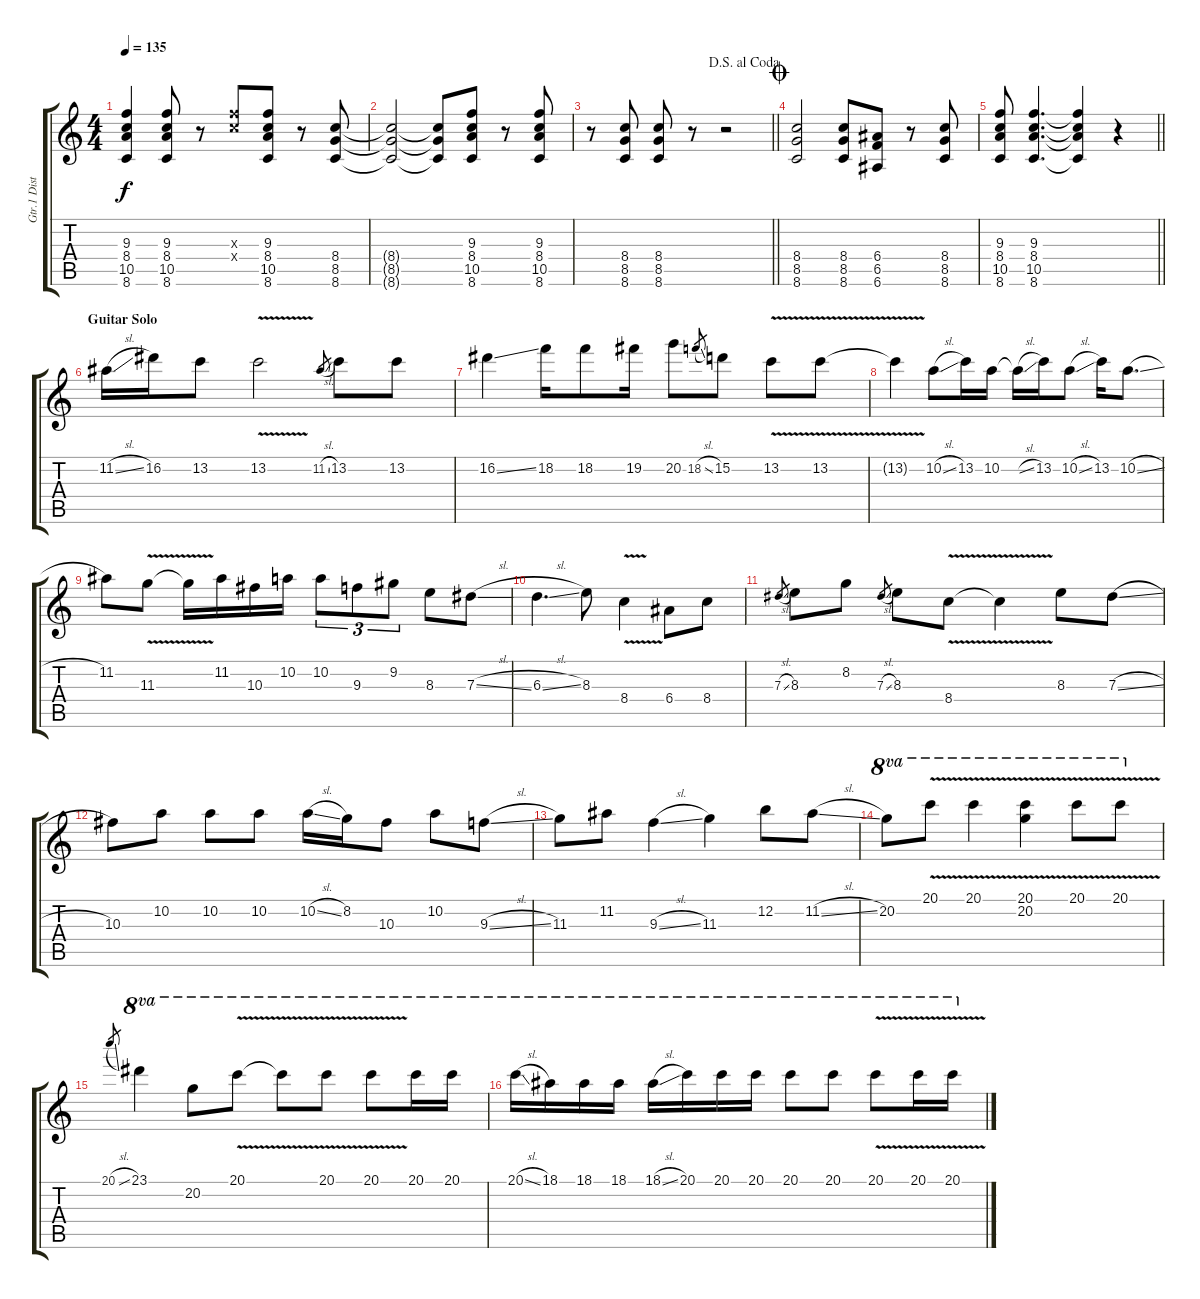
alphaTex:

\track ("Gtr.1 Dist Gtr. Open E Tuning" "Gtr.1 Dist") {instrument distortionguitar}
\staff {score tabs}
\tuning (E4 B3 Ab3 E3 B2 E2) {hide}
\ts (4 4)
\tempo 135
\clef g2
\ks c
(9.3{t} 8.4{t} 10.5{t} 8.6{t}).4{dy f} (9.3 8.4 10.5 8.6).8 r.8 (9.3{x} 8.4{x}).8 (9.3 8.4 10.5 8.6).8 r.8 (8.4 8.5 8.6).8 |
(8.4{t} 8.5{t} 8.6{t}).2 (8.4{t} 8.5{t} 8.6{t}).8 (9.3 8.4 10.5 8.6).8 r.8 (9.3 8.4 10.5 8.6).8 |
\jump dalsegnoalcoda
\barLineRight lightlight
r.8 (8.4 8.5 8.6).8 (8.4 8.5 8.6).8 r.8 r.2 |
\jump coda
(8.4 8.5 8.6).2 (8.4 8.5 8.6).8 (6.4 6.5 6.6).8 r.8 (8.4 8.5 8.6).8 |
\barLineRight lightlight
(9.3 8.4 10.5 8.6).8 (9.3 8.4 10.5 8.6).4{d} (9.3{t} 8.4{t} 10.5{t} 8.6{t}).4 r.4 |
\section ("" "Guitar Solo")
11.2{sl}.16 16.2.16 13.2.8 13.2{v}.2 11.2{sl}.8{gr} 13.2.8 13.2.8 |
16.2{ss}.4 18.2.16 18.2.8 19.2.16 20.2.8 18.2{sl}.8{gr} 15.2.8 13.2{v}.8 13.2{v}.8 |
13.2{v t}.4 10.2{sl}.8 13.2.16 10.2.16 10.2{sl t}.16 13.2.16 10.2{sl}.8 13.2.16 10.2{sl}.8{d} |
11.2.8 11.3{v}.8 11.3{v t}.16 11.2.16 10.3.16 10.2.16 10.2.8{tu (3 2)} 9.3.8{tu (3 2)} 9.2.8{tu (3 2)} 8.3.8 7.3{sl}.8 |
6.3{sl}.4{d} 8.3.8 8.4{v}.4 6.4.8 8.4.8 |
7.3{sl}.8{gr} 8.3.8 8.2.8 7.3{sl}.8{gr} 8.3.8 8.4{v}.8 8.4{v t}.4 8.3.8 7.3{sl}.8 |
10.3.8 10.2.8 10.2.8 10.2.8 10.2{sl}.16 8.2.16 10.3.8 10.2.8 9.3{sl}.8 |
11.3.8 11.2.8 9.3{sl}.4 11.3.4 12.2.8 11.2{sl}.8 |
20.2.8{ot 8va} 20.1{v}.8{ot 8va} 20.1{v}.4{ot 8va} (20.1{v} 20.2{v}).4{ot 8va} 20.1{v}.8{ot 8va} 20.1{v}.8{ot 8va} |
20.1{sl}.8{gr} 23.1.4{ot 8va} 20.2.8{ot 8va} 20.1{v}.8{ot 8va} 20.1{v t}.8{ot 8va} 20.1{v}.8{ot 8va} 20.1{v}.8{ot 8va} 20.1.16{ot 8va} 20.1.16{ot 8va} |
20.1{sl}.16{ot 8va} 18.1.16{ot 8va} 18.1.16{ot 8va} 18.1.16{ot 8va} 18.1{sl}.16{ot 8va} 20.1.16{ot 8va} 20.1.16{ot 8va} 20.1.16{ot 8va} 20.1.8{ot 8va} 20.1.8{ot 8va} 20.1{v}.8{ot 8va} 20.1{v}.16{ot 8va} 20.1{v}.16{ot 8va}
